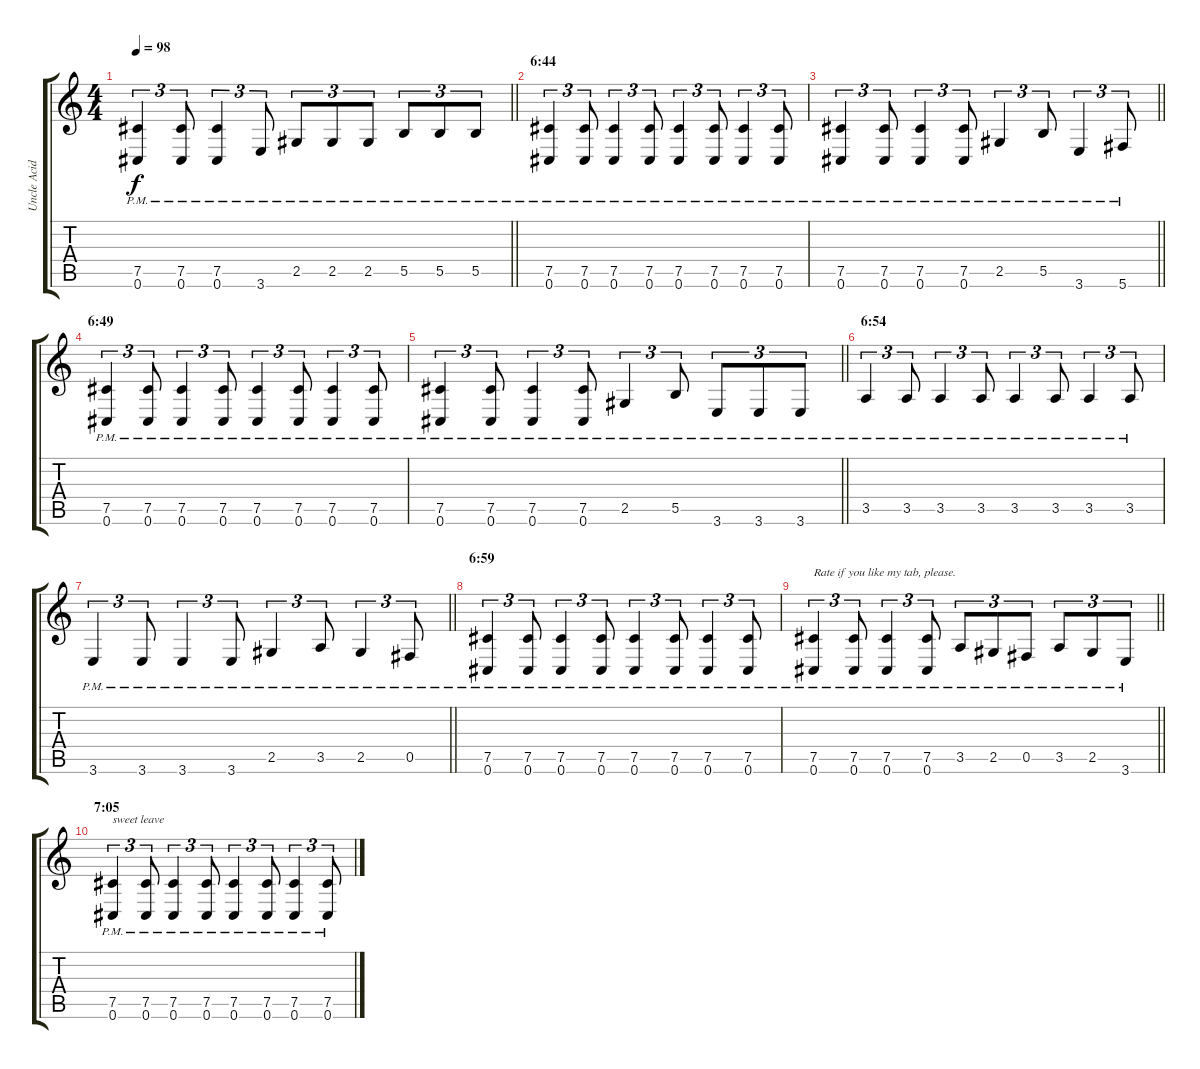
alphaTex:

\track ("Uncle Acid (lead guitar) - left" "Uncle Acid") {instrument overdrivenguitar}
\staff {score tabs}
\tuning (Db4 Ab3 E3 B2 Gb2 Db2) {hide}
\ts (4 4)
\tempo 98
\clef g2
\barLineRight lightlight
\ks c
(7.5{pm} 0.6{pm}).4{tu (3 2) dy f} (7.5{pm} 0.6{pm}).8{tu (3 2)} (7.5{pm} 0.6{pm}).4{tu (3 2)} 3.6{pm}.8{tu (3 2)} 2.5{pm}.8{tu (3 2)} 2.5{pm}.8{tu (3 2)} 2.5{pm}.8{tu (3 2)} 5.5{pm}.8{tu (3 2)} 5.5{pm}.8{tu (3 2)} 5.5{pm}.8{tu (3 2)} |
\section ("" "6:44")
(7.5{pm} 0.6{pm}).4{tu (3 2) volume 11} (7.5{pm} 0.6{pm}).8{tu (3 2)} (7.5{pm} 0.6{pm}).4{tu (3 2)} (7.5{pm} 0.6{pm}).8{tu (3 2)} (7.5{pm} 0.6{pm}).4{tu (3 2)} (7.5{pm} 0.6{pm}).8{tu (3 2)} (7.5{pm} 0.6{pm}).4{tu (3 2)} (7.5{pm} 0.6{pm}).8{tu (3 2)} |
\barLineRight lightlight
(7.5{pm} 0.6{pm}).4{tu (3 2)} (7.5{pm} 0.6{pm}).8{tu (3 2)} (7.5{pm} 0.6{pm}).4{tu (3 2)} (7.5{pm} 0.6{pm}).8{tu (3 2)} 2.5{pm}.4{tu (3 2)} 5.5{pm}.8{tu (3 2)} 3.6{pm}.4{tu (3 2)} 5.6{pm}.8{tu (3 2)} |
\section ("" "6:49")
(7.5{pm} 0.6{pm}).4{tu (3 2)} (7.5{pm} 0.6{pm}).8{tu (3 2)} (7.5{pm} 0.6{pm}).4{tu (3 2)} (7.5{pm} 0.6{pm}).8{tu (3 2)} (7.5{pm} 0.6{pm}).4{tu (3 2)} (7.5{pm} 0.6{pm}).8{tu (3 2)} (7.5{pm} 0.6{pm}).4{tu (3 2)} (7.5{pm} 0.6{pm}).8{tu (3 2)} |
\barLineRight lightlight
(7.5{pm} 0.6{pm}).4{tu (3 2)} (7.5{pm} 0.6{pm}).8{tu (3 2)} (7.5{pm} 0.6{pm}).4{tu (3 2)} (7.5{pm} 0.6{pm}).8{tu (3 2)} 2.5{pm}.4{tu (3 2)} 5.5{pm}.8{tu (3 2)} 3.6{pm}.8{tu (3 2)} 3.6{pm}.8{tu (3 2)} 3.6{pm}.8{tu (3 2)} |
\section ("" "6:54")
3.5{pm}.4{tu (3 2) volume 6} 3.5{pm}.8{tu (3 2)} 3.5{pm}.4{tu (3 2)} 3.5{pm}.8{tu (3 2)} 3.5{pm}.4{tu (3 2)} 3.5{pm}.8{tu (3 2)} 3.5{pm}.4{tu (3 2)} 3.5{pm}.8{tu (3 2)} |
\barLineRight lightlight
3.6{pm}.4{tu (3 2)} 3.6{pm}.8{tu (3 2)} 3.6{pm}.4{tu (3 2)} 3.6{pm}.8{tu (3 2)} 2.5{pm}.4{tu (3 2)} 3.5{pm}.8{tu (3 2)} 2.5{pm}.4{tu (3 2)} 0.5{pm}.8{tu (3 2)} |
\section ("" "6:59")
(7.5{pm} 0.6{pm}).4{tu (3 2)} (7.5{pm} 0.6{pm}).8{tu (3 2)} (7.5{pm} 0.6{pm}).4{tu (3 2)} (7.5{pm} 0.6{pm}).8{tu (3 2)} (7.5{pm} 0.6{pm}).4{tu (3 2)} (7.5{pm} 0.6{pm}).8{tu (3 2)} (7.5{pm} 0.6{pm}).4{tu (3 2)} (7.5{pm} 0.6{pm}).8{tu (3 2)} |
\barLineRight lightlight
(7.5{pm} 0.6{pm}).4{tu (3 2) txt "Rate if you like my tab, please."} (7.5{pm} 0.6{pm}).8{tu (3 2)} (7.5{pm} 0.6{pm}).4{tu (3 2)} (7.5{pm} 0.6{pm}).8{tu (3 2)} 3.5{pm}.8{tu (3 2)} 2.5{pm}.8{tu (3 2)} 0.5{pm}.8{tu (3 2)} 3.5{pm}.8{tu (3 2)} 2.5{pm}.8{tu (3 2)} 3.6{pm}.8{tu (3 2)} |
\section ("" "7:05")
(7.5{pm} 0.6{pm}).4{tu (3 2) txt "sweet leave" volume 0} (7.5{pm} 0.6{pm}).8{tu (3 2)} (7.5{pm} 0.6{pm}).4{tu (3 2)} (7.5{pm} 0.6{pm}).8{tu (3 2)} (7.5{pm} 0.6{pm}).4{tu (3 2)} (7.5{pm} 0.6{pm}).8{tu (3 2)} (7.5{pm} 0.6{pm}).4{tu (3 2)} (7.5{pm} 0.6{pm}).8{tu (3 2)}
